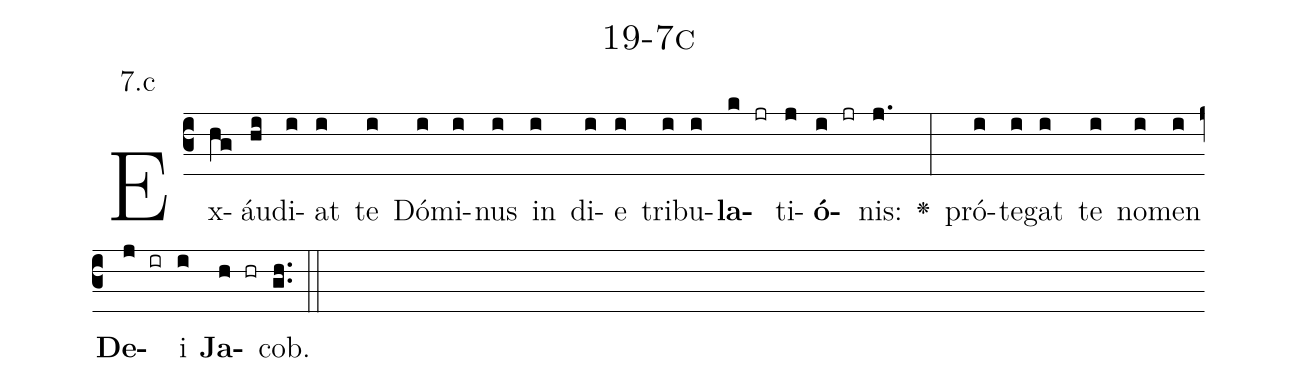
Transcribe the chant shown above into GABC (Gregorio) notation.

name: 19-7c;
annotation: 7.c;
%%
(c3)Ex(hg)áu(hi)di(i)at(i) te(i) Dó(i)mi(i)nus(i) in(i) di(i)e(i) tri(i)bu(i)<b>la</b>(k jr)ti(j)<b>ó</b>(i jr)nis:(j.) <v>\greheightstar</v>(:) pró(i)te(i)gat(i) te(i) no(i)men(i) <b>De</b>(j ir)i(i) <b>Ja</b>(h hr)cob.(gh..) (::)


%E(i) u(i) o(j) u(i) a(h) e.(gh..) (::)
